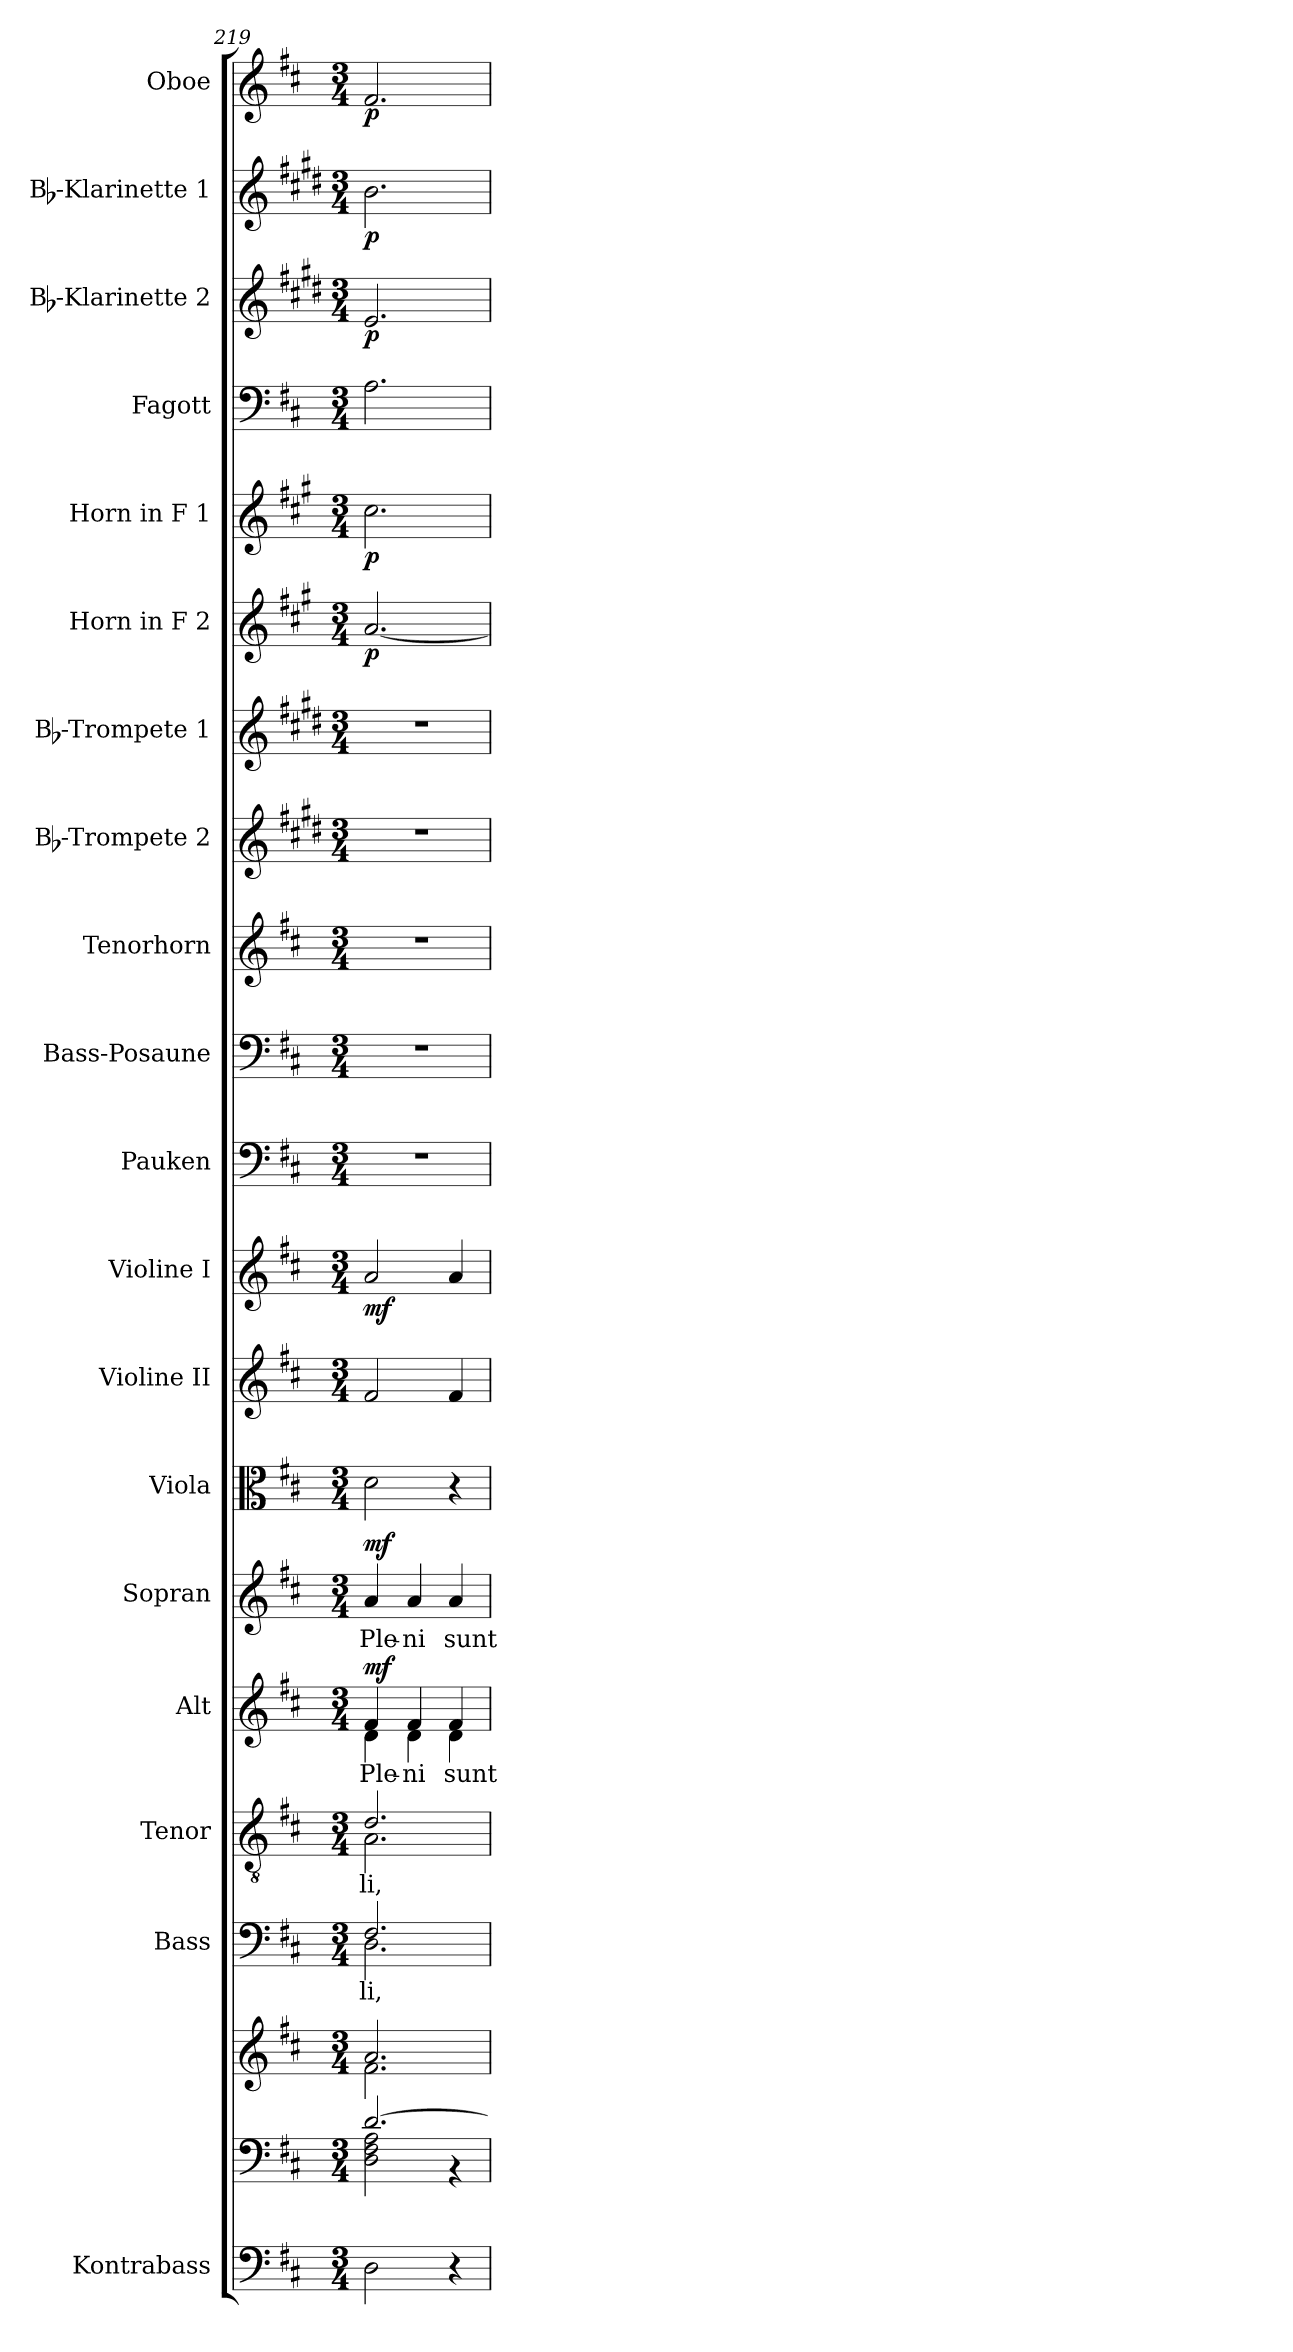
**kern	**kern	**kern	**kern	**text	**kern	**text	**kern	**text	**dynam	**kern	**text	**dynam	**kern	**kern	**kern	**dynam	**kern	**kern	**kern	**kern	**kern	**kern	**dynam	**kern	**dynam	**kern	**kern	**dynam	**kern	**dynam	**kern	**dynam
*part20	*part19	*part19	*part18	*part18	*part17	*part17	*part16	*part16	*part16	*part15	*part15	*part15	*part14	*part13	*part12	*part12	*part11	*part10	*part9	*part8	*part7	*part6	*part6	*part5	*part5	*part4	*part3	*part3	*part2	*part2	*part1	*part1
*staff21	*staff20	*staff19	*staff18	*staff18	*staff17	*staff17	*staff16	*staff16	*staff16	*staff15	*staff15	*staff15	*staff14	*staff13	*staff12	*staff12	*staff11	*staff10	*staff9	*staff8	*staff7	*staff6	*staff6	*staff5	*staff5	*staff4	*staff3	*staff3	*staff2	*staff2	*staff1	*staff1
*I"Kontrabass	*	*	*I"Bass	*	*I"Tenor	*	*I"Alt	*	*	*I"Sopran	*	*	*I"Viola	*I"Violine II	*I"Violine I	*	*I"Pauken	*I"Bass-Posaune	*I"Tenorhorn	*I"Bb-Trompete 2	*I"Bb-Trompete 1	*I"Horn in F 2	*	*I"Horn in F 1	*	*I"Fagott	*I"Bb-Klarinette 2	*	*I"Bb-Klarinette 1	*	*I"Oboe	*
*I'Kb.	*	*	*I'B.	*	*I'T.	*	*I'A.	*	*	*I'S.	*	*	*I'Vla.	*I'Vl. II	*I'Vl. I	*	*I'Pk.	*I'B. Pos.	*I'T. Hrn.	*I'Bb Trp. 2	*I'Bb Trp. 1	*	*	*	*	*I'Fg.	*I'Bb Kl. 2	*	*I'Bb Kl. 1	*	*I'Ob.	*
*clefF4	*clefF4	*clefG2	*clefF4	*	*clefGv2	*	*clefG2	*	*	*clefG2	*	*	*clefC3	*clefG2	*clefG2	*	*clefF4	*clefF4	*clefG2	*clefG2	*clefG2	*clefG2	*	*clefG2	*	*clefF4	*clefG2	*	*clefG2	*	*clefG2	*
*ITrd7c12	*	*	*	*	*	*	*	*	*	*	*	*	*	*	*	*	*	*	*ITrd8c14	*ITrd1c2	*ITrd1c2	*ITrd4c7	*	*ITrd4c7	*	*	*ITrd1c2	*	*ITrd1c2	*	*	*
*k[f#c#]	*k[f#c#]	*k[f#c#]	*k[f#c#]	*	*k[f#c#]	*	*k[f#c#]	*	*	*k[f#c#]	*	*	*k[f#c#]	*k[f#c#]	*k[f#c#]	*	*k[f#c#]	*k[f#c#]	*k[f#c#]	*k[f#c#]	*k[f#c#]	*k[f#c#]	*	*k[f#c#]	*	*k[f#c#]	*k[f#c#]	*	*k[f#c#]	*	*k[f#c#]	*
*D:	*D:	*D:	*D:	*	*D:	*	*D:	*	*	*D:	*	*	*D:	*D:	*D:	*	*D:	*D:	*D:	*D:	*D:	*D:	*	*D:	*	*D:	*D:	*	*D:	*	*D:	*
*M3/4	*M3/4	*M3/4	*M3/4	*	*M3/4	*	*M3/4	*	*	*M3/4	*	*	*M3/4	*M3/4	*M3/4	*	*M3/4	*M3/4	*M3/4	*M3/4	*M3/4	*M3/4	*	*M3/4	*	*M3/4	*M3/4	*	*M3/4	*	*M3/4	*
=219	=219	=219	=219	=219	=219	=219	=219	=219	=219	=219	=219	=219	=219	=219	=219	=219	=219	=219	=219	=219	=219	=219	=219	=219	=219	=219	=219	=219	=219	=219	=219	=219
*	*^	*^	*	*	*	*	*	*	*	*	*	*	*	*	*	*	*	*	*	*	*	*	*	*	*	*	*	*	*	*	*	*
!	!	!	!	!	!	!LO:LY:b	!	!LO:LY:b	!	!LO:LY:b	!LO:DY:a	!	!LO:LY:b	!LO:DY:a	!	!	!	!LO:DY:b	!	!	!	!	!	!	!LO:DY:b	!	!LO:DY:b	!	!	!LO:DY:b	!	!LO:DY:b	!	!LO:DY:b
*	*	*	*	*	*^	*	*^	*	*^	*	*	*	*	*	*	*	*	*	*	*	*	*	*	*	*	*	*	*	*	*	*	*	*	*
2DD\	[>2.d/	2D\ 2F#\ 2A\	2.a/	2.f#\	2.F#/	2.D\	-li,	2.d/	2.A\	-li,	4f#/	4d\	Ple-	mf	4a/	Ple-	mf	2d\	2f#/	2a/	mf	2.r	2.r	2.r	2.r	2.r	[2.d/	p	2.f#\	p	2.A\	2.d/	p	2.a\	p	2.f#/	p
!	!	!	!	!	!	!	!	!	!	!	!	!	!LO:LY:b	!	!	!LO:LY:b	!	!	!	!	!	!	!	!	!	!	!	!	!	!	!	!	!	!	!	!	!
.	.	.	.	.	.	.	.	.	.	.	4f#/	4d\	-ni	.	4a/	-ni	.	.	.	.	.	.	.	.	.	.	.	.	.	.	.	.	.	.	.	.	.
!	!	!	!	!	!	!	!	!	!	!	!	!	!LO:LY:b	!	!	!LO:LY:b	!	!	!	!	!	!	!	!	!	!	!	!	!	!	!	!	!	!	!	!	!
4r	.	4r	.	.	.	.	.	.	.	.	4f#/	4d\	sunt	.	4a/	sunt	.	4r	4f#/	4a/	.	.	.	.	.	.	.	.	.	.	.	.	.	.	.	.	.
*	*v	*v	*	*	*v	*v	*	*v	*v	*	*v	*v	*	*	*	*	*	*	*	*	*	*	*	*	*	*	*	*	*	*	*	*	*	*	*	*	*
*	*	*v	*v	*	*	*	*	*	*	*	*	*	*	*	*	*	*	*	*	*	*	*	*	*	*	*	*	*	*	*	*	*	*
=	=	=	=	=	=	=	=	=	=	=	=	=	=	=	=	=	=	=	=	=	=	=	=	=	=	=	=	=	=	=	=	=
*-	*-	*-	*-	*-	*-	*-	*-	*-	*-	*-	*-	*-	*-	*-	*-	*-	*-	*-	*-	*-	*-	*-	*-	*-	*-	*-	*-	*-	*-	*-	*-	*-
